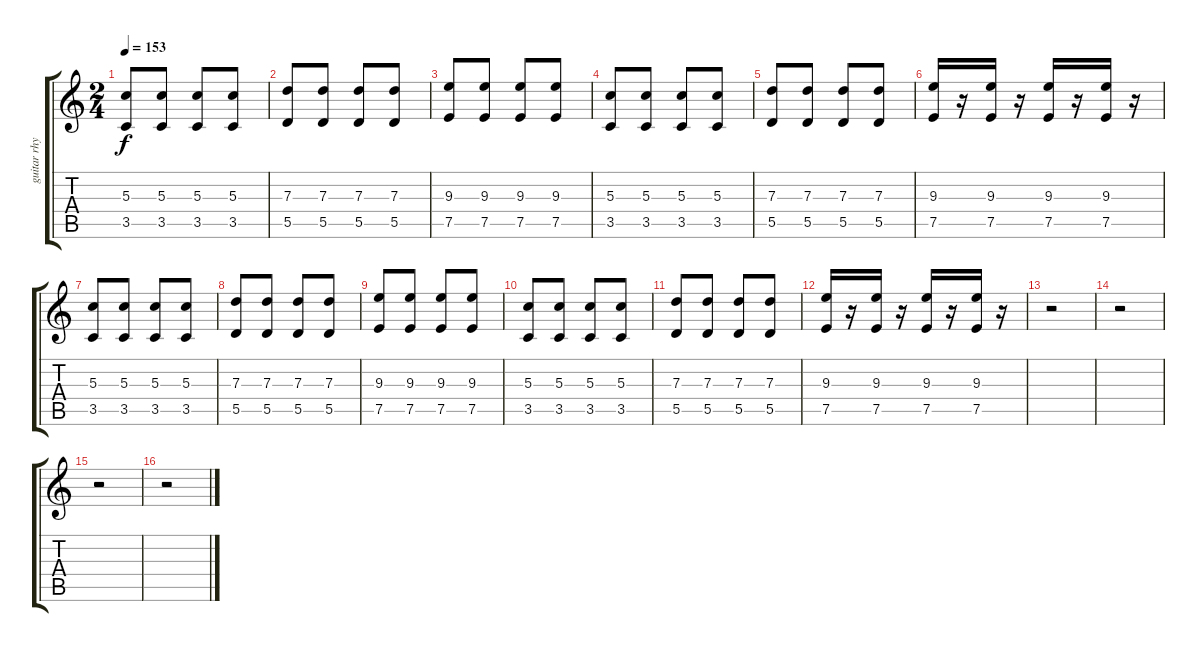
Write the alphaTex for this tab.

\track ("guitar rhythm right" "guitar rhy") {instrument distortionguitar}
\staff {score tabs}
\tuning (E4 B3 G3 D3 A2 E2) {hide}
\ts (2 4)
\tempo 153
\clef g2
\ks c
(5.3 3.5).8{dy f} (5.3 3.5).8 (5.3 3.5).8 (5.3 3.5).8 |
(7.3 5.5).8 (7.3 5.5).8 (7.3 5.5).8 (7.3 5.5).8 |
(9.3 7.5).8 (9.3 7.5).8 (9.3 7.5).8 (9.3 7.5).8 |
(5.3 3.5).8 (5.3 3.5).8 (5.3 3.5).8 (5.3 3.5).8 |
(7.3 5.5).8 (7.3 5.5).8 (7.3 5.5).8 (7.3 5.5).8 |
(9.3 7.5).16 r.16 (9.3 7.5).16 r.16 (9.3 7.5).16 r.16 (9.3 7.5).16 r.16 |
(5.3 3.5).8 (5.3 3.5).8 (5.3 3.5).8 (5.3 3.5).8 |
(7.3 5.5).8{volume 1} (7.3 5.5).8 (7.3 5.5).8 (7.3 5.5).8 |
(9.3 7.5).8 (9.3 7.5).8 (9.3 7.5).8 (9.3 7.5).8 |
(5.3 3.5).8 (5.3 3.5).8 (5.3 3.5).8 (5.3 3.5).8 |
(7.3 5.5).8 (7.3 5.5).8 (7.3 5.5).8 (7.3 5.5).8 |
(9.3 7.5).16 r.16 (9.3 7.5).16 r.16 (9.3 7.5).16 r.16 (9.3 7.5).16 r.16 |
r.2 |
r.2 |
r.2 |
r.2
